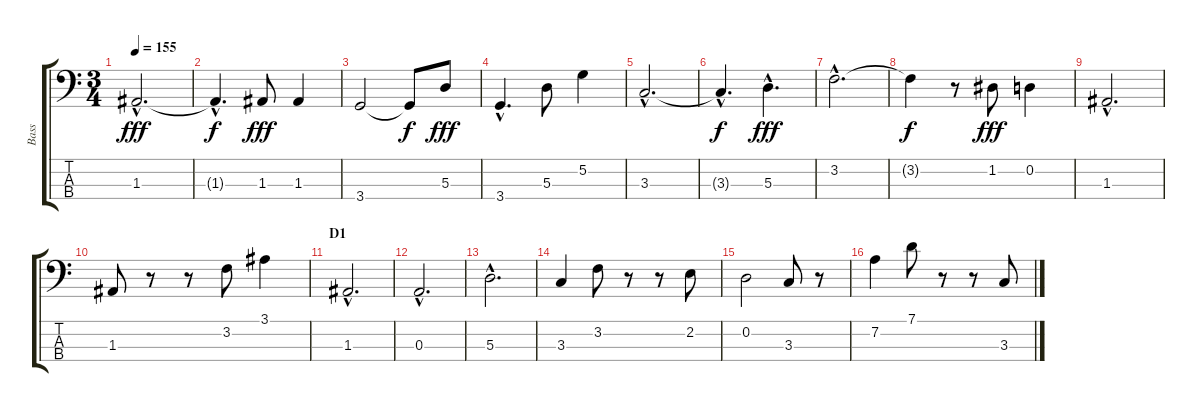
\track ("Bass" "Bass") {instrument electricbassfinger}
\staff {score tabs}
\tuning (G2 D2 A1 E1) {hide}
\ts (3 4)
\tempo 155
\clef f4
\ks c
1.3{hac}.2{d dy fff} |
1.3{hac t}.4{d dy f} 1.3.8{dy fff} 1.3.4 |
3.4.2 3.4{t}.8{dy f} 5.3.8{dy fff} |
3.4{hac}.4{d} 5.3.8 5.2.4 |
3.3{hac}.2{d} |
3.3{hac t}.4{d dy f} 5.3{hac}.4{d dy fff} |
3.2{hac}.2{d} |
3.2{t}.4{dy f} r.8 1.2.8{dy fff} 0.2.4 |
1.3{hac}.2{d} |
1.3.8 r.8 r.8 3.2.8 3.1.4 |
\section ("" "D1")
1.3{hac}.2{d} |
0.3{hac}.2{d} |
5.3{hac}.2{d} |
3.3.4 3.2.8 r.8 r.8 2.2.8 |
0.2.2 3.3.8 r.8 |
7.2.4 7.1.8 r.8 r.8 3.3.8
